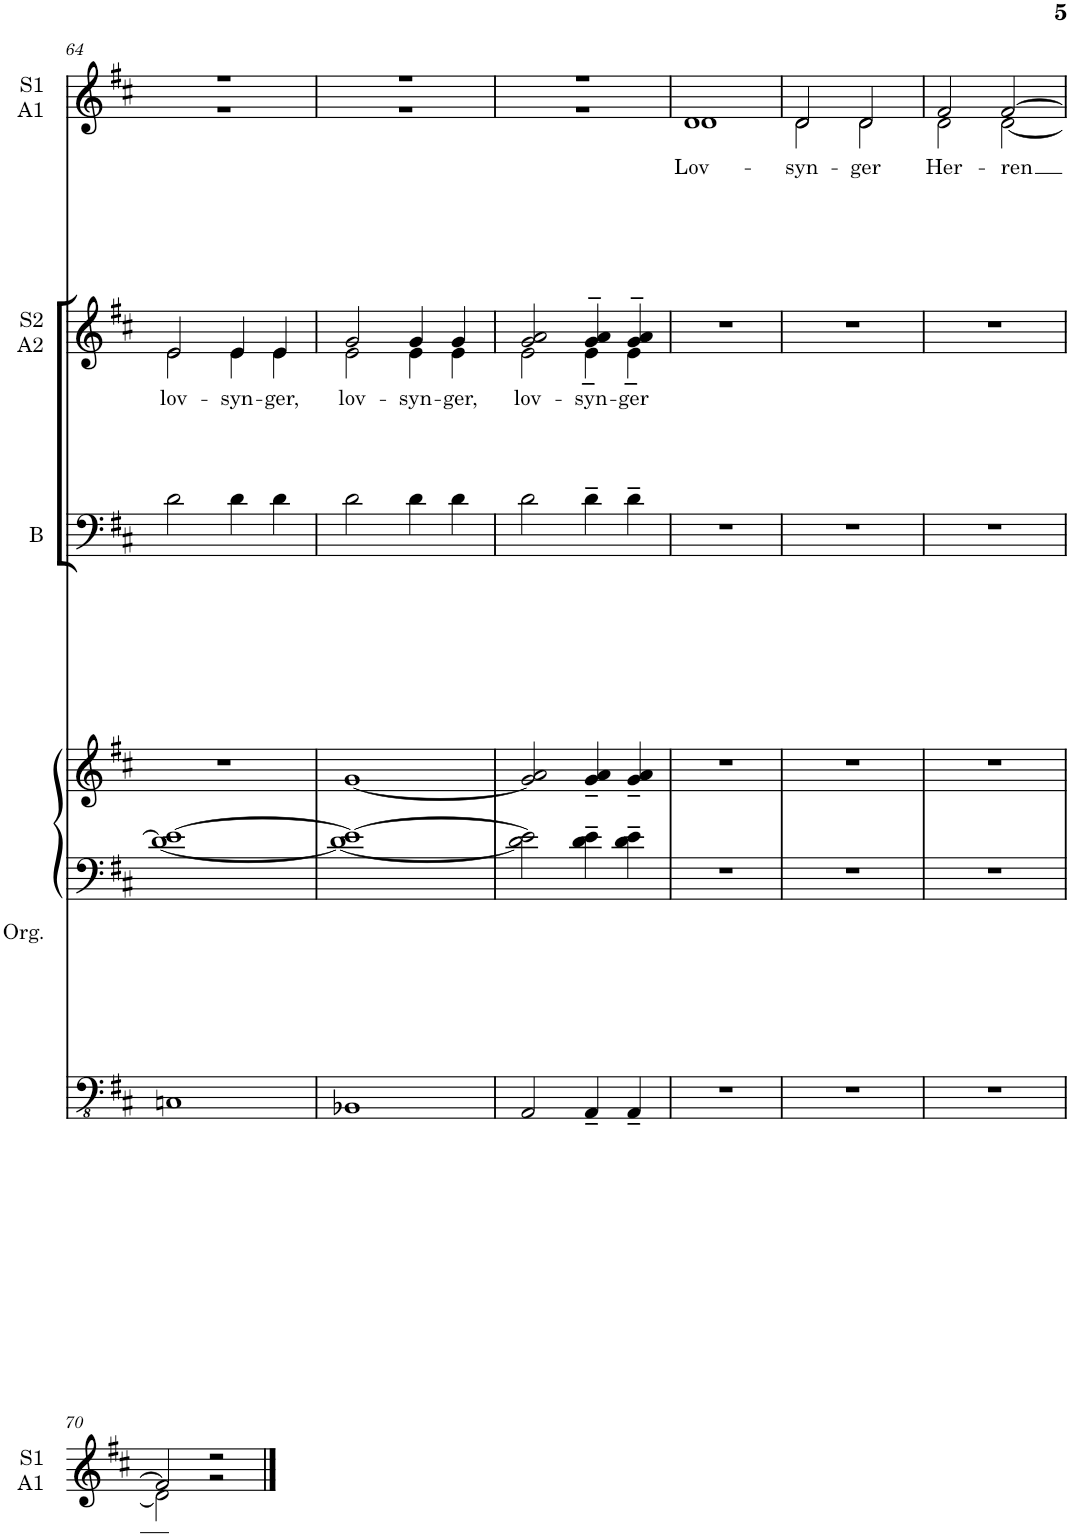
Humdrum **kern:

**kern	**kern	**kern	**kern	**kern	**text	**kern	**text
*part4	*part4	*part4	*part3	*part2	*part2	*part1	*part1
*staff6	*staff5	*staff4	*staff3	*staff2	*staff2	*staff1	*staff1
*I"Pipeorgel	*	*	*I"B	*I"S2 A2	*	*I"S1 A1	*
*	*	*	*I'B	*I'S2 A2	*	*I'S1 A1	*
!!LO:PB:g=z
*clefFv4	*clefF4	*clefG2	*clefF4	*clefG2	*	*clefG2	*
*k[f#c#]	*k[f#c#]	*k[f#c#]	*k[f#c#]	*k[f#c#]	*	*k[f#c#]	*
*M2/2	*M2/2	*M2/2	*M2/2	*M2/2	*	*M2/2	*
*met(c|)	*met(c|)	*met(c|)	*met(c|)	*met(c|)	*	*met(c|)	*
=64	=64	=64	=64	=64	=64	=64	=64
!	!	!	!	!	!LO:LY:b	!	!
*	*	*	*	*^	*	*^	*
1CCn	1d_ [1e	1r	2d\	2e/	2e\	lov-	1r	1r	.
!	!	!	!	!	!	!LO:LY:b	!	!	!
.	.	.	4d\	4e/	4e\	-syn-	.	.	.
!	!	!	!	!	!	!LO:LY:b	!	!	!
.	.	.	4d\	4e/	4e\	-ger,	.	.	.
=65	=65	=65	=65	=65	=65	=65	=65	=65	=65
!	!	!	!	!	!	!LO:LY:b	!	!	!
1BBB-X	1d_ 1e_	[1g	2d\	2g/	2e\	lov-	1r	1r	.
!	!	!	!	!	!	!LO:LY:b	!	!	!
.	.	.	4d\	4g/	4e\	-syn-	.	.	.
!	!	!	!	!	!	!LO:LY:b	!	!	!
.	.	.	4d\	4g/	4e\	-ger,	.	.	.
=66	=66	=66	=66	=66	=66	=66	=66	=66	=66
!	!	!	!	!	!	!LO:LY:b	!	!	!
2AAA/	2d\] 2e\]	2g/] 2a/	2d\	2g/ 2a/	2e\	lov-	1r	1r	.
!	!	!	!	!	!	!LO:LY:b	!	!	!
4AAA~/	4d\~ 4e\~	4g/~ 4a/~	4d~\	4g/~ 4a/~	4e~\	-syn-	.	.	.
!	!	!	!	!	!	!LO:LY:b	!	!	!
4AAA~/	4d\~ 4e\~	4g/~ 4a/~	4d~\	4g/~ 4a/~	4e~\	-ger	.	.	.
=67	=67	=67	=67	=67	=67	=67	=67	=67	=67
!	!	!	!	!	!	!	!	!	!LO:LY:b
*	*	*	*	*v	*v	*	*	*	*
1r	1r	1r	1r	1r	.	1d	1d	Lov-
=68	=68	=68	=68	=68	=68	=68	=68	=68
!	!	!	!	!	!	!	!	!LO:LY:b
1r	1r	1r	1r	1r	.	2d/	2d\	-syn-
!	!	!	!	!	!	!	!	!LO:LY:b
.	.	.	.	.	.	2d/	2d\	-ger
=69	=69	=69	=69	=69	=69	=69	=69	=69
!	!	!	!	!	!	!	!	!LO:LY:b
1r	1r	1r	1r	1r	.	2f#/	2d\	Her-
!	!	!	!	!	!	!	!	!LO:LY:b
.	.	.	.	.	.	[2f#/	[2d\	-ren
!!LO:LB:g=z	!!
=70	=70	=70	=70	=70	=70	=70	=70	=70
1r	1r	1r	1r	1r	.	2f#/]	2d\]	.
.	.	.	.	.	.	2r	2r	.
*	*	*	*	*	*	*v	*v	*
==	==	==	==	==	==	==	==
*-	*-	*-	*-	*-	*-	*-	*-
